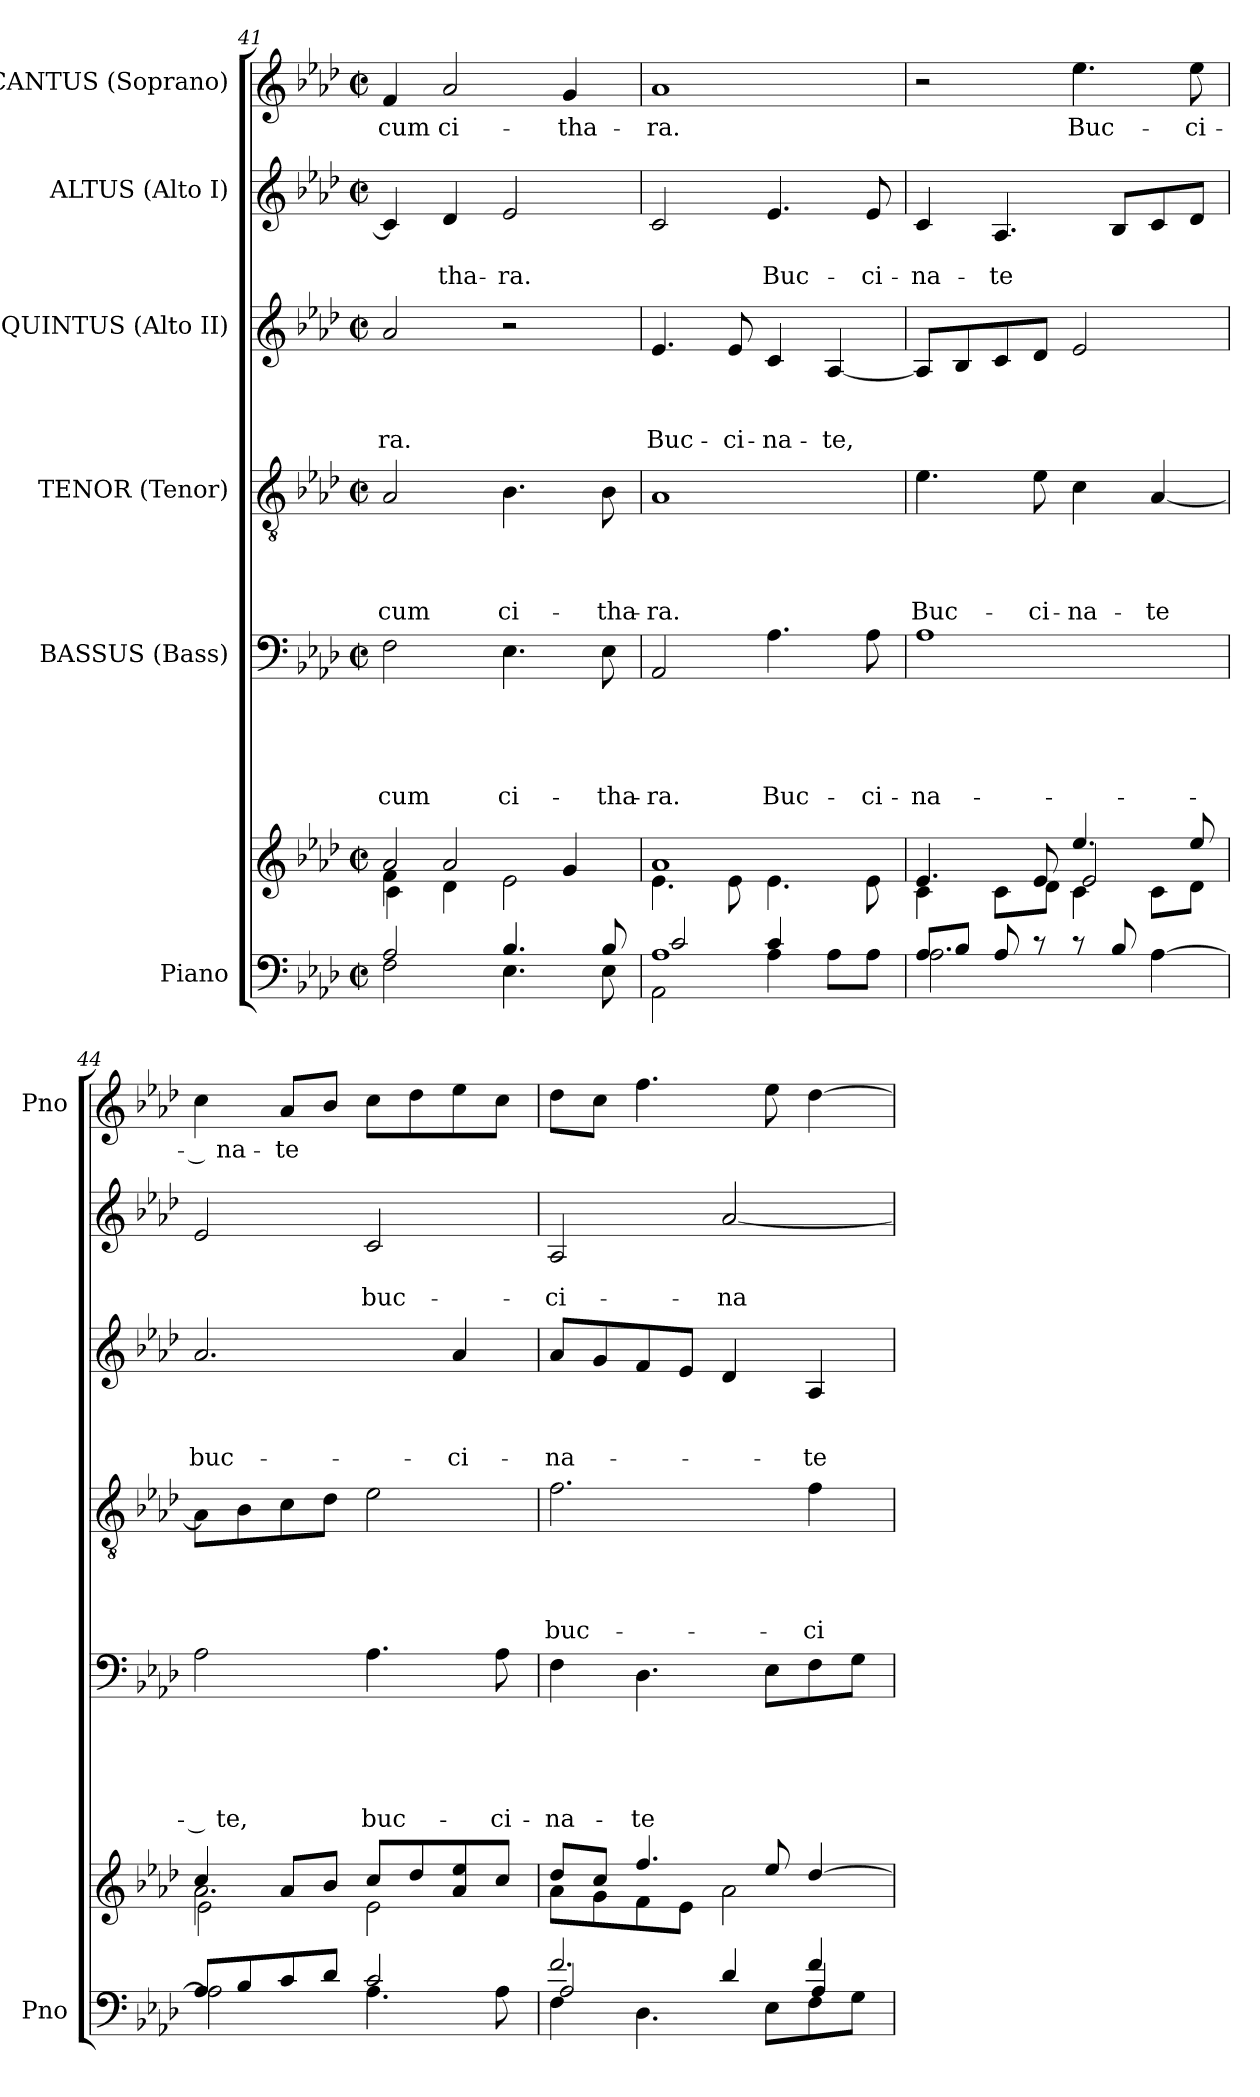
**kern	**kern	**kern	**text	**text	**text	**text	**text	**kern	**text	**text	**text	**text	**kern	**text	**text	**text	**kern	**text	**text	**kern	**text
*part6	*part6	*part5	*part5	*part5	*part5	*part5	*part5	*part4	*part4	*part4	*part4	*part4	*part3	*part3	*part3	*part3	*part2	*part2	*part2	*part1	*part1
*staff7	*staff6	*staff5	*staff5	*staff5	*staff5	*staff5	*staff5	*staff4	*staff4	*staff4	*staff4	*staff4	*staff3	*staff3	*staff3	*staff3	*staff2	*staff2	*staff2	*staff1	*staff1
*I"Piano	*	*I"BASSUS (Bass)	*	*	*	*	*	*I"TENOR (Tenor)	*	*	*	*	*I"QUINTUS (Alto II)	*	*	*	*I"ALTUS (Alto I)	*	*	*I"CANTUS (Soprano)	*
*I'Pno	*	*	*	*	*	*	*	*	*	*	*	*	*	*	*	*	*	*	*	*I'Pno	*
*clefF4	*clefG2	*clefF4	*	*	*	*	*	*clefGv2	*	*	*	*	*clefG2	*	*	*	*clefG2	*	*	*clefG2	*
*k[b-e-a-d-]	*k[b-e-a-d-]	*k[b-e-a-d-]	*	*	*	*	*	*k[b-e-a-d-]	*	*	*	*	*k[b-e-a-d-]	*	*	*	*k[b-e-a-d-]	*	*	*k[b-e-a-d-]	*
*A-:	*A-:	*A-:	*	*	*	*	*	*A-:	*	*	*	*	*A-:	*	*	*	*A-:	*	*	*A-:	*
*M2/2	*M2/2	*M2/2	*	*	*	*	*	*M2/2	*	*	*	*	*M2/2	*	*	*	*M2/2	*	*	*M2/2	*
*met(c|)	*met(c|)	*met(c|)	*	*	*	*	*	*met(c|)	*	*	*	*	*met(c|)	*	*	*	*met(c|)	*	*	*met(c|)	*
=41	=41	=41	=41	=41	=41	=41	=41	=41	=41	=41	=41	=41	=41	=41	=41	=41	=41	=41	=41	=41	=41
*^	*^	*	*	*	*	*	*	*	*	*	*	*	*	*	*	*	*	*	*	*	*
*	*	*	*^	*	*	*	*	*	*	*	*	*	*	*	*	*	*	*	*	*	*	*	*
!	!	!	!	!	!	!	!	!	!	!LO:LY:b	!	!	!	!	!LO:LY:b	!	!	!	!LO:LY:b	!	!	!	!	!LO:LY:b
2A-/	2F\	4f\	4c\	2a-/	2F\	.	.	.	.	cum	2A-/	.	.	.	cum	2a-/	.	.	-ra.	4c/]	.	.	4f/	cum
!	!	!	!	!	!	!	!	!	!	!	!	!	!	!	!	!	!	!	!	!	!	!LO:LY:b	!	!LO:LY:b
.	.	2a-/	4d-\	.	.	.	.	.	.	.	.	.	.	.	.	.	.	.	.	4d-/	.	-tha-	2a-/	ci-
!	!	!	!	!	!	!	!	!	!	!LO:LY:b	!	!	!	!	!LO:LY:b	!	!	!	!	!	!	!LO:LY:b	!	!
4.B-/	4.E-\	.	2e-\	2ryy	4.E-\	.	.	.	.	ci-	4.B-\	.	.	.	ci-	2r	.	.	.	2e-/	.	-ra.	.	.
!	!	!	!	!	!	!	!	!	!	!	!	!	!	!	!	!	!	!	!	!	!	!	!	!LO:LY:b
.	.	4g/	.	.	.	.	.	.	.	.	.	.	.	.	.	.	.	.	.	.	.	.	4g/	-tha-
!	!	!	!	!	!	!	!	!	!	!LO:LY:b	!	!	!	!	!LO:LY:b	!	!	!	!	!	!	!	!	!
8B-/	8E-\	.	.	.	8E-\	.	.	.	.	-tha-	8B-\	.	.	.	-tha-	.	.	.	.	.	.	.	.	.
*	*	*	*v	*v	*	*	*	*	*	*	*	*	*	*	*	*	*	*	*	*	*	*	*	*
=42	=42	=42	=42	=42	=42	=42	=42	=42	=42	=42	=42	=42	=42	=42	=42	=42	=42	=42	=42	=42	=42	=42	=42
*	*^	*	*	*	*	*	*	*	*	*	*	*	*	*	*	*	*	*	*	*	*	*	*
!	!	!	!	!	!	!	!	!	!	!LO:LY:b	!	!	!	!	!LO:LY:b	!	!	!	!LO:LY:b	!	!	!	!	!LO:LY:b
1A-	2AA-\	2c/	1a-	4.e-\	2AA-/	.	.	.	.	-ra.	1A-	.	.	.	-ra.	4.e-/	.	.	Buc-	2c/	.	.	1a-	-ra.
!	!	!	!	!	!	!	!	!	!	!	!	!	!	!	!	!	!	!	!LO:LY:b	!	!	!	!	!
.	.	.	.	8e-\	.	.	.	.	.	.	.	.	.	.	.	8e-/	.	.	-ci-	.	.	.	.	.
!	!	!	!	!	!	!	!	!	!	!LO:LY:b	!	!	!	!	!	!	!	!	!LO:LY:b	!	!	!LO:LY:b	!	!
.	4A-\	4c/	.	4.e-\	4.A-\	.	.	.	.	Buc-	.	.	.	.	.	4c/	.	.	-na-	4.e-/	.	Buc-	.	.
!	!	!	!	!	!	!	!	!	!	!	!	!	!	!	!	!	!	!	!LO:LY:b	!	!	!	!	!
.	8A-\L	4ryy	.	.	.	.	.	.	.	.	.	.	.	.	.	[4A-/	.	.	-te,	.	.	.	.	.
!	!	!	!	!	!	!	!	!	!	!LO:LY:b	!	!	!	!	!	!	!	!	!	!	!	!LO:LY:b	!	!
.	8A-\J	.	.	8e-\	8A-\	.	.	.	.	-ci-	.	.	.	.	.	.	.	.	.	8e-/	.	-ci-	.	.
*	*v	*v	*	*	*	*	*	*	*	*	*	*	*	*	*	*	*	*	*	*	*	*	*	*
=43	=43	=43	=43	=43	=43	=43	=43	=43	=43	=43	=43	=43	=43	=43	=43	=43	=43	=43	=43	=43	=43	=43	=43
*	*	*	*^	*	*	*	*	*	*	*	*	*	*	*	*	*	*	*	*	*	*	*	*
!	!	!	!	!	!	!	!	!	!	!LO:LY:b	!	!	!	!	!LO:LY:b	!	!	!	!	!	!	!LO:LY:b	!	!
8A-/L	2.A-\	4.e-/	4c\	2ryy	1A-	.	.	.	.	-na-	4.e-\	.	.	.	Buc-	8A-/L]	.	.	.	4c/	.	-na-	2r	.
8B-/J	.	.	.	.	.	.	.	.	.	.	.	.	.	.	.	8B-/	.	.	.	.	.	.	.	.
!	!	!	!	!	!	!	!	!	!	!	!	!	!	!	!	!	!	!	!	!	!	!LO:LY:b	!	!
8A-/	.	.	8c\L	.	.	.	.	.	.	.	.	.	.	.	.	8c/	.	.	.	4.A-/	.	-te	.	.
!	!	!	!	!	!	!	!	!	!	!	!	!	!	!	!LO:LY:b	!	!	!	!	!	!	!	!	!
8rc	.	8e-/	8d-\J	.	.	.	.	.	.	.	8e-\	.	.	.	-ci-	8d-/J	.	.	.	.	.	.	.	.
!	!	!	!	!	!	!	!	!	!	!	!	!	!	!	!LO:LY:b	!	!	!	!	!	!	!	!	!LO:LY:b
8rc	.	4.ee-/	2e-/	4c\	.	.	.	.	.	.	4c\	.	.	.	-na-	2e-/	.	.	.	.	.	.	4.ee-\	Buc-
8B-/	.	.	.	.	.	.	.	.	.	.	.	.	.	.	.	.	.	.	.	8B-/L	.	.	.	.
!	!	!	!	!	!	!	!	!	!	!	!	!	!	!	!LO:LY:b	!	!	!	!	!	!	!	!	!
4ryy	[<4A-\	.	.	8c\L	.	.	.	.	.	.	[4A-/	.	.	.	-te	.	.	.	.	8c/	.	.	.	.
!	!	!	!	!	!	!	!	!	!	!	!	!	!	!	!	!	!	!	!	!	!	!	!	!LO:LY:b
.	.	8ee-/	.	8d-\J	.	.	.	.	.	.	.	.	.	.	.	.	.	.	.	8d-/J	.	.	8ee-\	-ci-
=44	=44	=44	=44	=44	=44	=44	=44	=44	=44	=44	=44	=44	=44	=44	=44	=44	=44	=44	=44	=44	=44	=44	=44	=44
!	!	!	!	!	!	!	!	!	!	!LO:LY:b	!	!	!	!	!	!	!	!	!LO:LY:b	!	!	!	!	!LO:LY:b
8A-/L	2A-\]	4cc/	2.a-\	2e-\	2A-\	.	.	.	.	-­ te,	8A-\L]	.	.	.	.	2.a-/	.	.	buc-	2e-/	.	.	4cc\	-­ na-
8B-/	.	.	.	.	.	.	.	.	.	.	8B-\	.	.	.	.	.	.	.	.	.	.	.	.	.
!	!	!	!	!	!	!	!	!	!	!	!	!	!	!	!	!	!	!	!	!	!	!	!	!LO:LY:b
8c/	.	8a-/L	.	.	.	.	.	.	.	.	8c\	.	.	.	.	.	.	.	.	.	.	.	8a-/L	-te
8d-/J	.	8b-/J	.	.	.	.	.	.	.	.	8d-\J	.	.	.	.	.	.	.	.	.	.	.	8b-/J	.
!	!	!	!	!	!	!	!	!	!	!LO:LY:b	!	!	!	!	!	!	!	!	!	!	!	!LO:LY:b	!	!
2c/	4.A-\	8cc/L	.	2e-\	4.A-\	.	.	.	.	buc-	2e-\	.	.	.	.	.	.	.	.	2c/	.	buc-	8cc\L	.
.	.	8dd-/	.	.	.	.	.	.	.	.	.	.	.	.	.	.	.	.	.	.	.	.	8dd-\	.
!	!	!	!	!	!	!	!	!	!	!	!	!	!	!	!	!	!	!	!LO:LY:b	!	!	!	!	!
.	.	8a-/ 8ee-/	4ryy	.	.	.	.	.	.	.	.	.	.	.	.	4a-/	.	.	-ci-	.	.	.	8ee-\	.
!	!	!	!	!	!	!	!	!	!	!LO:LY:b	!	!	!	!	!	!	!	!	!	!	!	!	!	!
.	8A-\	8cc/J	.	.	8A-\	.	.	.	.	-ci-	.	.	.	.	.	.	.	.	.	.	.	.	8cc\J	.
*	*	*	*v	*v	*	*	*	*	*	*	*	*	*	*	*	*	*	*	*	*	*	*	*	*
!!LO:LB:g=z
=45	=45	=45	=45	=45	=45	=45	=45	=45	=45	=45	=45	=45	=45	=45	=45	=45	=45	=45	=45	=45	=45	=45	=45
*	*^	*	*	*	*	*	*	*	*	*	*	*	*	*	*	*	*	*	*	*	*	*	*
!	!	!	!	!	!	!	!	!	!	!LO:LY:b	!	!	!	!	!LO:LY:b	!	!	!	!LO:LY:b	!	!	!LO:LY:b	!	!
2.f/	4F\	2A-/	8dd-/L	8a-\L	4F\	.	.	.	.	-na-	2.f\	.	.	.	buc-	8a-/L	.	.	-na-	2A-/	.	-ci-	8dd-\L	.
.	.	.	8cc/J	8g\	.	.	.	.	.	.	.	.	.	.	.	8g/	.	.	.	.	.	.	8cc\J	.
!	!	!	!	!	!	!	!	!	!	!LO:LY:b	!	!	!	!	!	!	!	!	!	!	!	!	!	!
.	4.D-\	.	4.ff/	8f\	4.D-\	.	.	.	.	-te	.	.	.	.	.	8f/	.	.	.	.	.	.	4.ff\	.
.	.	.	.	8e-\J	.	.	.	.	.	.	.	.	.	.	.	8e-/J	.	.	.	.	.	.	.	.
!	!	!	!	!	!	!	!	!	!	!	!	!	!	!	!	!	!	!	!	!	!	!LO:LY:b	!	!
.	.	4d-/	.	2a-\	.	.	.	.	.	.	.	.	.	.	.	4d-/	.	.	.	[2a-/	.	-na-	.	.
.	8E-\L	.	8ee-/	.	8E-\L	.	.	.	.	.	.	.	.	.	.	.	.	.	.	.	.	.	8ee-\	.
!	!	!	!	!	!	!	!	!	!	!	!	!	!	!	!LO:LY:b	!	!	!	!LO:LY:b	!	!	!	!	!
4f/	8F\	4A-/	[>4dd-/	.	8F\	.	.	.	.	.	4f\	.	.	.	-ci-	4A-/	.	.	-te	.	.	.	[4dd-\	.
.	8G\J	.	.	.	8G\J	.	.	.	.	.	.	.	.	.	.	.	.	.	.	.	.	.	.	.
*v	*v	*v	*	*	*	*	*	*	*	*	*	*	*	*	*	*	*	*	*	*	*	*	*	*
*	*v	*v	*	*	*	*	*	*	*	*	*	*	*	*	*	*	*	*	*	*	*	*
=	=	=	=	=	=	=	=	=	=	=	=	=	=	=	=	=	=	=	=	=	=
*-	*-	*-	*-	*-	*-	*-	*-	*-	*-	*-	*-	*-	*-	*-	*-	*-	*-	*-	*-	*-	*-
